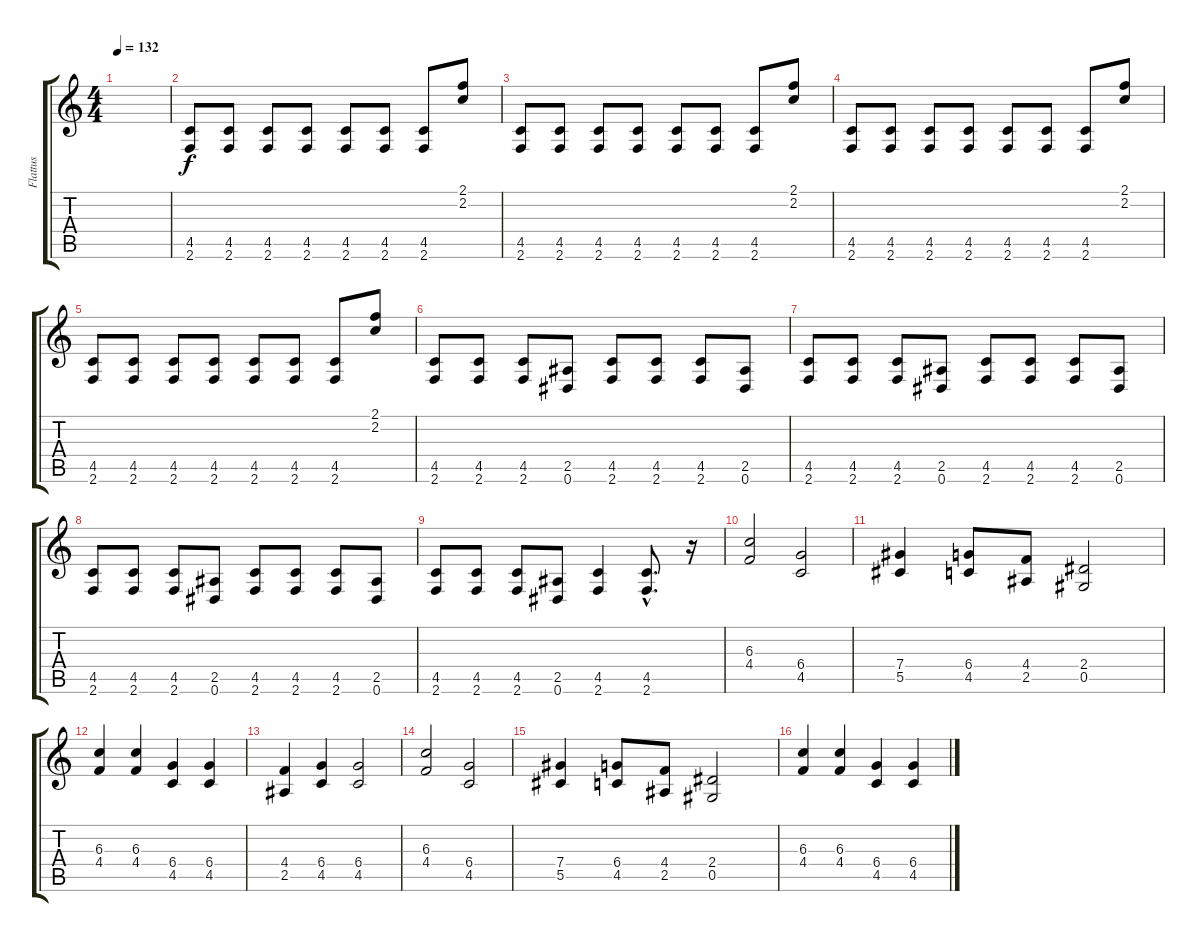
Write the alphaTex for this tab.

\track ("Flattus" "Flattus") {instrument overdrivenguitar}
\staff {score tabs}
\tuning (Eb4 Bb3 Gb3 Db3 Ab2 Eb2) {hide}
\ts (4 4)
\tempo 132
\clef g2
\ks c
|
(4.5 2.6).8 (4.5 2.6).8 (4.5 2.6).8 (4.5 2.6).8 (4.5 2.6).8 (4.5 2.6).8 (4.5 2.6).8 (2.1 2.2).8 |
(4.5 2.6).8 (4.5 2.6).8 (4.5 2.6).8 (4.5 2.6).8 (4.5 2.6).8 (4.5 2.6).8 (4.5 2.6).8 (2.1 2.2).8 |
(4.5 2.6).8 (4.5 2.6).8 (4.5 2.6).8 (4.5 2.6).8 (4.5 2.6).8 (4.5 2.6).8 (4.5 2.6).8 (2.1 2.2).8 |
(4.5 2.6).8 (4.5 2.6).8 (4.5 2.6).8 (4.5 2.6).8 (4.5 2.6).8 (4.5 2.6).8 (4.5 2.6).8 (2.1 2.2).8 |
(4.5 2.6).8 (4.5 2.6).8 (4.5 2.6).8 (2.5 0.6).8 (4.5 2.6).8 (4.5 2.6).8 (4.5 2.6).8 (2.5 0.6).8 |
(4.5 2.6).8 (4.5 2.6).8 (4.5 2.6).8 (2.5 0.6).8 (4.5 2.6).8 (4.5 2.6).8 (4.5 2.6).8 (2.5 0.6).8 |
(4.5 2.6).8 (4.5 2.6).8 (4.5 2.6).8 (2.5 0.6).8 (4.5 2.6).8 (4.5 2.6).8 (4.5 2.6).8 (2.5 0.6).8 |
(4.5 2.6).8 (4.5 2.6).8 (4.5 2.6).8 (2.5 0.6).8 (4.5 2.6).4 (4.5{hac} 2.6{hac}).8{d} r.16 |
(6.3 4.4).2 (6.4 4.5).2 |
(7.4 5.5).4 (6.4 4.5).8 (4.4 2.5).8 (2.4 0.5).2 |
(6.3 4.4).4 (6.3 4.4).4 (6.4 4.5).4 (6.4 4.5).4 |
(4.4 2.5).4 (6.4 4.5).4 (6.4 4.5).2 |
(6.3 4.4).2 (6.4 4.5).2 |
(7.4 5.5).4 (6.4 4.5).8 (4.4 2.5).8 (2.4 0.5).2 |
(6.3 4.4).4 (6.3 4.4).4 (6.4 4.5).4 (6.4 4.5).4
